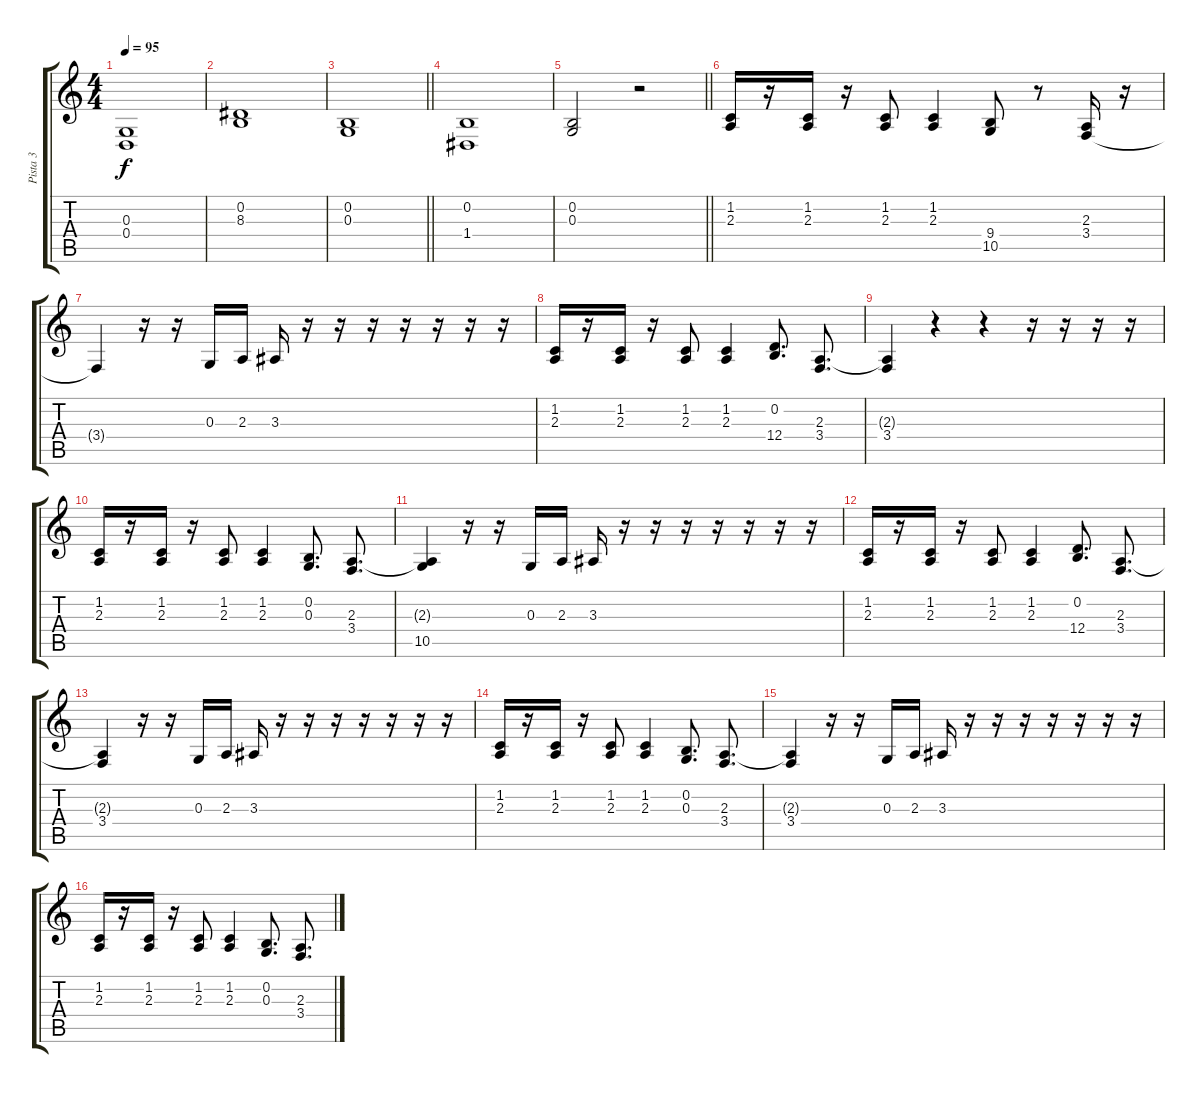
\track ("Pista 3" "Pista 3") {instrument cello}
\staff {score tabs}
\tuning (E4 B3 G3 D3 A2 E2) {hide}
\ts (4 4)
\tempo 95
\clef g2
\ks c
(0.3 0.4).1{dy f} |
(0.2 8.3).1 |
\barLineRight lightlight
(0.2 0.3).1 |
(0.2 1.4).1 |
\barLineRight lightlight
(0.2 0.3).2 r.2 |
\section ("" "")
(1.2 2.3).16 r.16 (1.2 2.3).16 r.16 (1.2 2.3).8 (1.2 2.3).4 (9.4 10.5).8 r.8 (2.3 3.4).16 r.16 |
3.4{t}.4 r.16 r.16 0.3.16 2.3.16 3.3.16 r.16 r.16 r.16 r.16 r.16 r.16 r.16 |
(1.2 2.3).16 r.16 (1.2 2.3).16 r.16 (1.2 2.3).8 (1.2 2.3).4 (0.2 12.4).8{d} (2.3 3.4).8{d} |
(2.3{t} 3.4).4 r.4 r.4 r.16 r.16 r.16 r.16 |
(1.2 2.3).16 r.16 (1.2 2.3).16 r.16 (1.2 2.3).8 (1.2 2.3).4 (0.2 0.3).8{d} (2.3 3.4).8{d} |
(2.3{t} 10.5).4 r.16 r.16 0.3.16 2.3.16 3.3.16 r.16 r.16 r.16 r.16 r.16 r.16 r.16 |
(1.2 2.3).16 r.16 (1.2 2.3).16 r.16 (1.2 2.3).8 (1.2 2.3).4 (0.2 12.4).8{d} (2.3 3.4).8{d} |
(2.3{t} 3.4).4 r.16 r.16 0.3.16 2.3.16 3.3.16 r.16 r.16 r.16 r.16 r.16 r.16 r.16 |
(1.2 2.3).16 r.16 (1.2 2.3).16 r.16 (1.2 2.3).8 (1.2 2.3).4 (0.2 0.3).8{d} (2.3 3.4).8{d} |
(2.3{t} 3.4).4 r.16 r.16 0.3.16 2.3.16 3.3.16 r.16 r.16 r.16 r.16 r.16 r.16 r.16 |
(1.2 2.3).16 r.16 (1.2 2.3).16 r.16 (1.2 2.3).8 (1.2 2.3).4 (0.2 0.3).8{d} (2.3 3.4).8{d}
